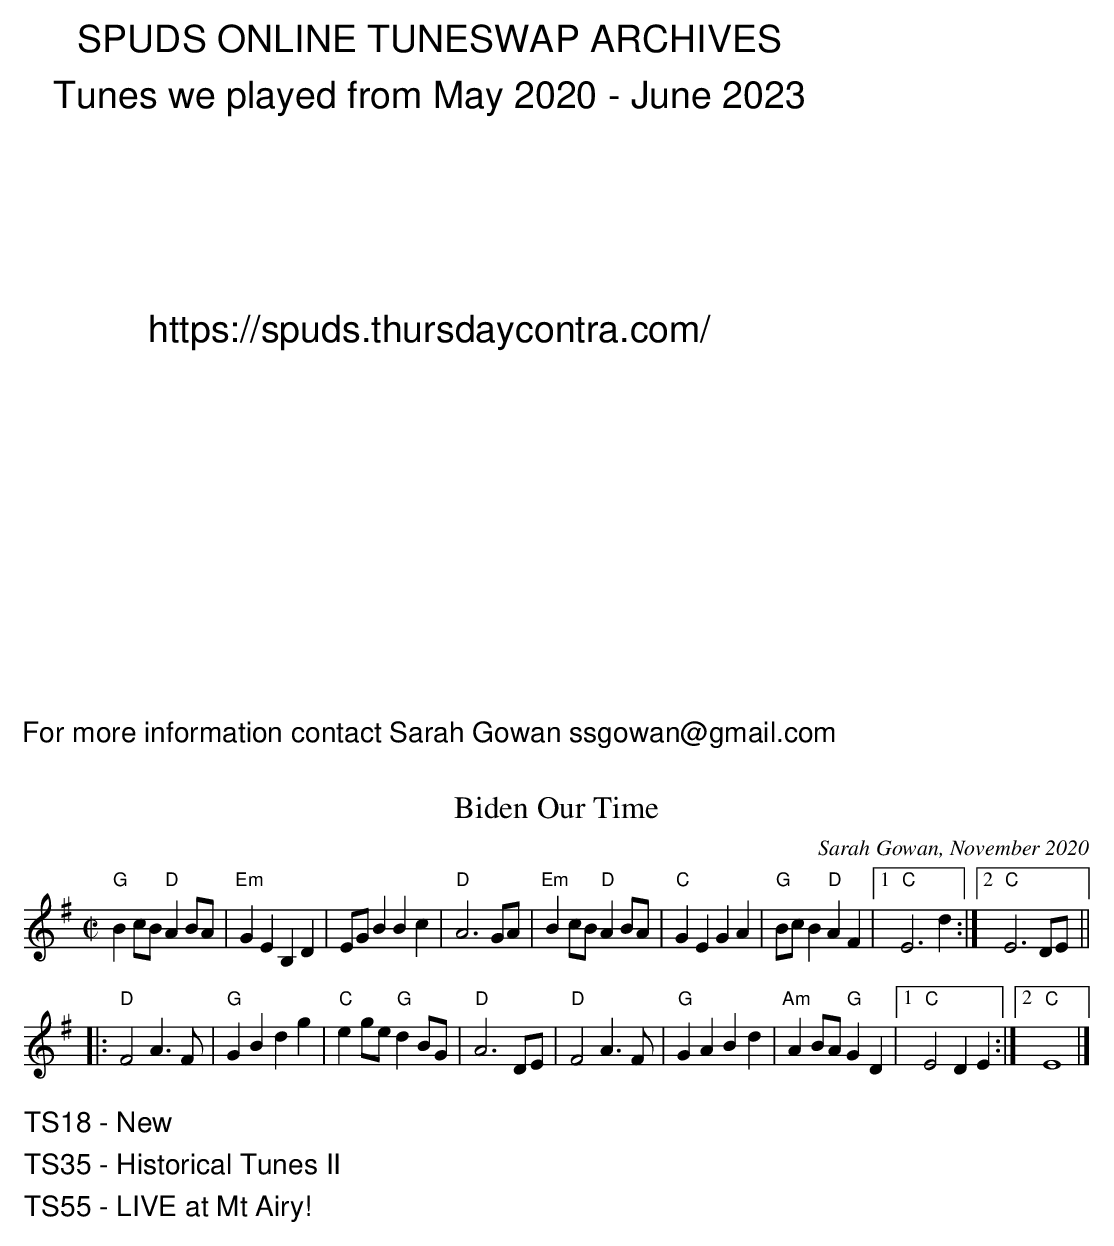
X:1
T:Biden Our Time
C:Sarah Gowan, November 2020
M:C|
K:G
"G"B2cB "D"A2BA|"Em"G2E2B,2D2|EGB2B2c2|"D"A6GA|\
"Em"B2cB "D"A2BA|"C"G2E2G2A2|"G"Bc B2"D"A2F2|1"C" E6d2:|2"C"E6DE||
|:"D"F4A3F|"G"G2B2d2g2|"C"e2ge"G"d2BG|"D"A6nDE|\
"D"F4A3F|"G"G2A2B2d2|"Am"A2BA"G"G2D2|1"C"E4D2E2:|2"C"E8|]
